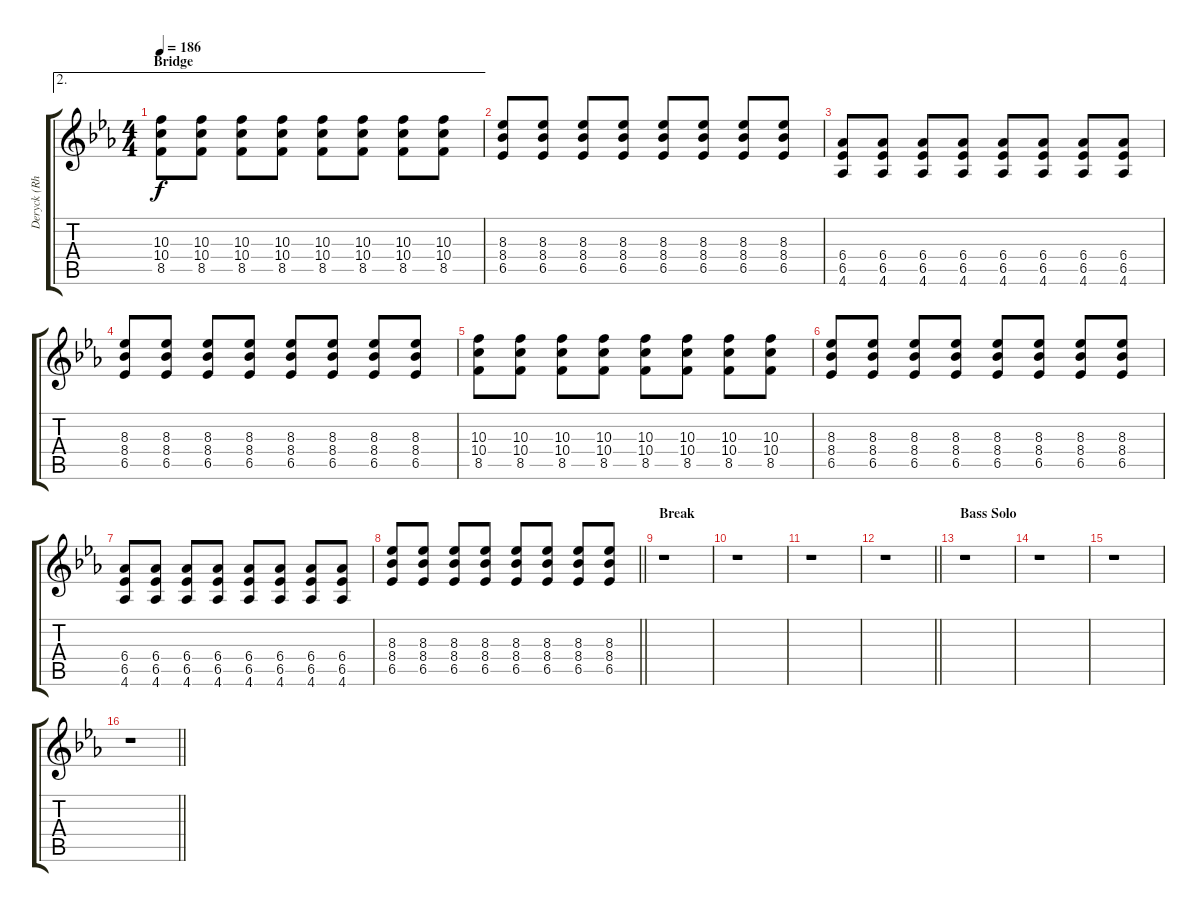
\track ("Deryck (Rhythm)" "Deryck (Rh") {instrument distortionguitar}
\staff {score tabs}
\tuning (E4 B3 G3 D3 A2 E2) {hide}
\ae 2
\ts (4 4)
\section ("" "Bridge")
\tempo 186
\clef g2
\ks eb
(10.3 10.4 8.5).8{dy f} (10.3 10.4 8.5).8 (10.3 10.4 8.5).8 (10.3 10.4 8.5).8 (10.3 10.4 8.5).8 (10.3 10.4 8.5).8 (10.3 10.4 8.5).8 (10.3 10.4 8.5).8 |
(8.3 8.4 6.5).8 (8.3 8.4 6.5).8 (8.3 8.4 6.5).8 (8.3 8.4 6.5).8 (8.3 8.4 6.5).8 (8.3 8.4 6.5).8 (8.3 8.4 6.5).8 (8.3 8.4 6.5).8 |
(6.4 6.5 4.6).8 (6.4 6.5 4.6).8 (6.4 6.5 4.6).8 (6.4 6.5 4.6).8 (6.4 6.5 4.6).8 (6.4 6.5 4.6).8 (6.4 6.5 4.6).8 (6.4 6.5 4.6).8 |
(8.3 8.4 6.5).8 (8.3 8.4 6.5).8 (8.3 8.4 6.5).8 (8.3 8.4 6.5).8 (8.3 8.4 6.5).8 (8.3 8.4 6.5).8 (8.3 8.4 6.5).8 (8.3 8.4 6.5).8 |
(10.3 10.4 8.5).8 (10.3 10.4 8.5).8 (10.3 10.4 8.5).8 (10.3 10.4 8.5).8 (10.3 10.4 8.5).8 (10.3 10.4 8.5).8 (10.3 10.4 8.5).8 (10.3 10.4 8.5).8 |
(8.3 8.4 6.5).8 (8.3 8.4 6.5).8 (8.3 8.4 6.5).8 (8.3 8.4 6.5).8 (8.3 8.4 6.5).8 (8.3 8.4 6.5).8 (8.3 8.4 6.5).8 (8.3 8.4 6.5).8 |
(6.4 6.5 4.6).8 (6.4 6.5 4.6).8 (6.4 6.5 4.6).8 (6.4 6.5 4.6).8 (6.4 6.5 4.6).8 (6.4 6.5 4.6).8 (6.4 6.5 4.6).8 (6.4 6.5 4.6).8 |
\barLineRight lightlight
(8.3 8.4 6.5).8 (8.3 8.4 6.5).8 (8.3 8.4 6.5).8 (8.3 8.4 6.5).8 (8.3 8.4 6.5).8 (8.3 8.4 6.5).8 (8.3 8.4 6.5).8 (8.3 8.4 6.5).8 |
\section ("" "Break")
r.1 |
r.1 |
r.1 |
\barLineRight lightlight
r.1 |
\section ("" "Bass Solo")
r.1 |
r.1 |
r.1 |
\barLineRight lightlight
r.1
